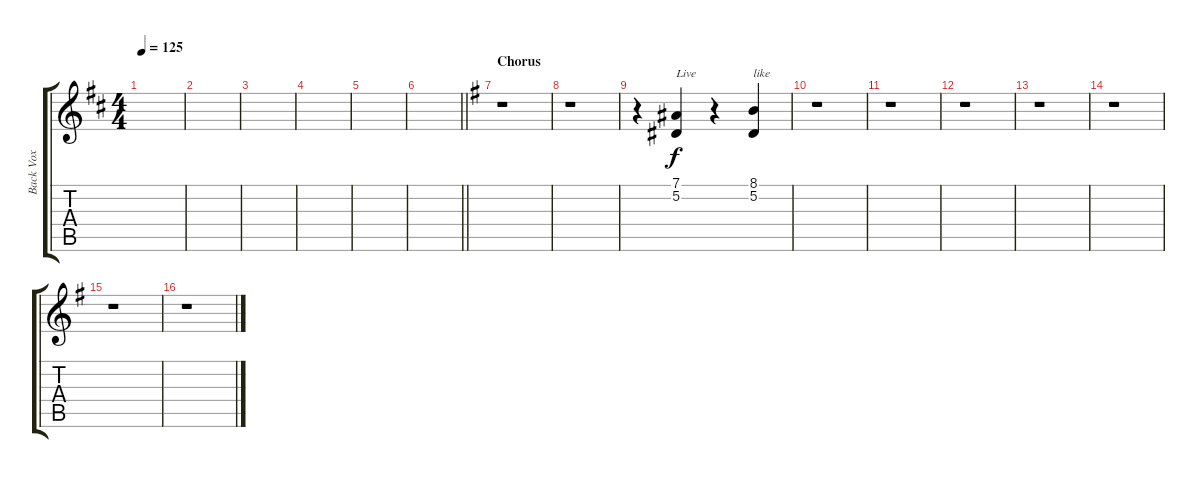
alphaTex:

\track ("Back Vox" "Back Vox") {instrument lead1square}
\staff {score tabs}
\tuning (Eb4 Bb3 Gb3 Db3 Ab2 Eb2) {hide}
\ts (4 4)
\tempo 125
\clef g2
\ks bminor
|
|
|
|
|
\barLineRight lightlight
|
\section ("" "Chorus")
\ks eminor
r.1 |
r.1 |
r.4{volume 12 balance 11 instrument lead1square} (7.1 5.2).4{txt "Live"} r.4 (8.1 5.2).4{txt "like"} |
r.1 |
r.1 |
r.1 |
r.1 |
r.1 |
r.1 |
r.1
